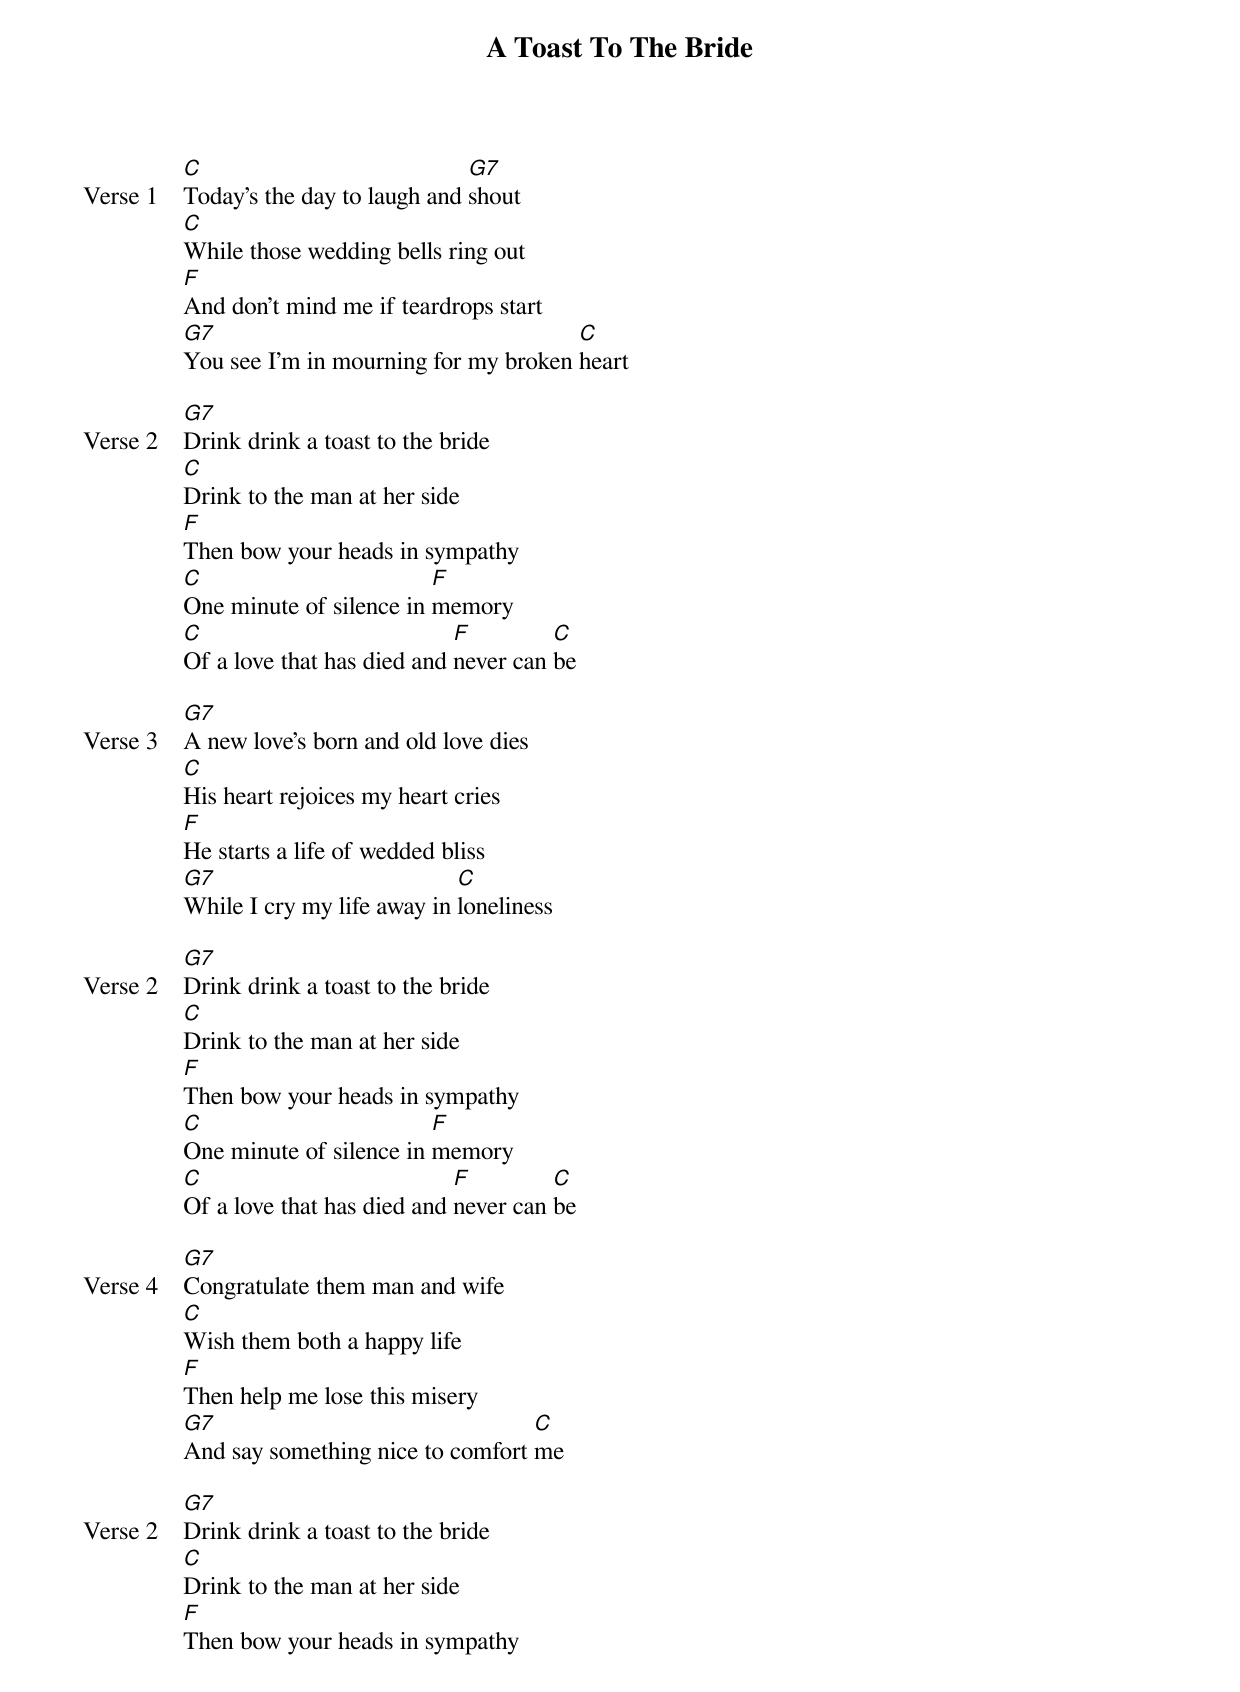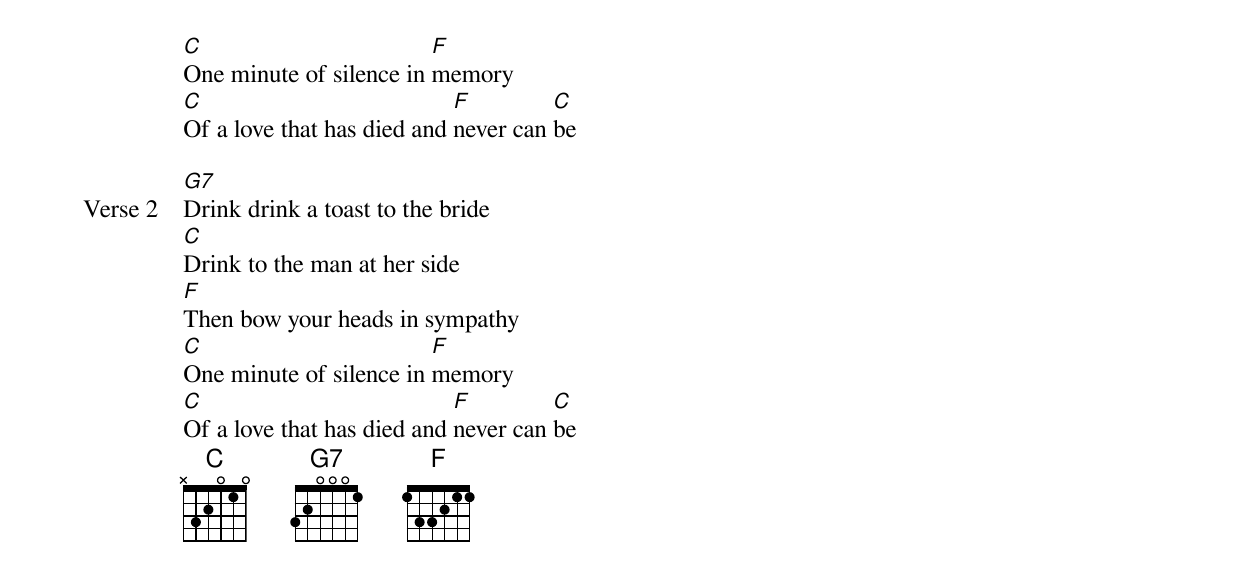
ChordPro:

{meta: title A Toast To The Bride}
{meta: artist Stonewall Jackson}
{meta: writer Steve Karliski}

{start_of_verse: Verse 1}
[C]Today's the day to laugh and [G7]shout
[C]While those wedding bells ring out
[F]And don't mind me if teardrops start
[G7]You see I'm in mourning for my broken [C]heart
{end_of_verse}

{start_of_verse: Verse 2}
[G7]Drink drink a toast to the bride
[C]Drink to the man at her side
[F]Then bow your heads in sympathy
[C]One minute of silence in [F]memory
[C]Of a love that has died and [F]never can [C]be
{end_of_verse}

{start_of_verse: Verse 3}
[G7]A new love's born and old love dies
[C]His heart rejoices my heart cries
[F]He starts a life of wedded bliss
[G7]While I cry my life away in [C]loneliness
{end_of_verse}

{start_of_verse: Verse 2}
[G7]Drink drink a toast to the bride
[C]Drink to the man at her side
[F]Then bow your heads in sympathy
[C]One minute of silence in [F]memory
[C]Of a love that has died and [F]never can [C]be
{end_of_verse}

{start_of_verse: Verse 4}
[G7]Congratulate them man and wife
[C]Wish them both a happy life
[F]Then help me lose this misery
[G7]And say something nice to comfort [C]me
{end_of_verse}

{start_of_verse: Verse 2}
[G7]Drink drink a toast to the bride
[C]Drink to the man at her side
[F]Then bow your heads in sympathy
[C]One minute of silence in [F]memory
[C]Of a love that has died and [F]never can [C]be
{end_of_verse}

{start_of_verse: Verse 2}
[G7]Drink drink a toast to the bride
[C]Drink to the man at her side
[F]Then bow your heads in sympathy
[C]One minute of silence in [F]memory
[C]Of a love that has died and [F]never can [C]be
{end_of_verse}
